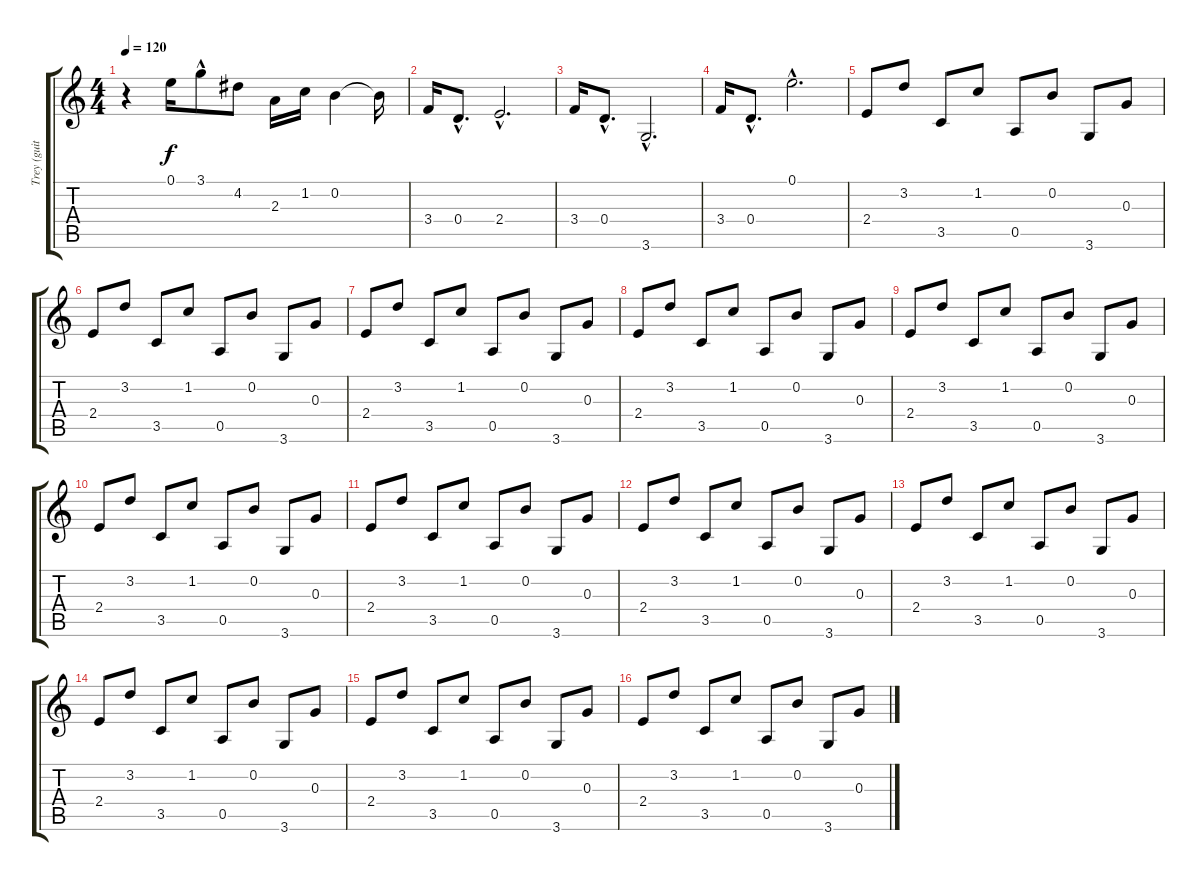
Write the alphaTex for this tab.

\track ("Trey (guitar) lead singer" "Trey (guit") {instrument distortionguitar}
\staff {score tabs}
\tuning (E4 B3 G3 D3 A2 E2) {hide}
\ts (4 4)
\tempo 120
\clef g2
\ks c
r.4{dy f instrument distortionguitar} 0.1.16 3.1{hac}.8 4.2.8 2.3.16 1.2.16 0.2.4 0.2{t}.16 |
3.4.16 0.4{hac}.8{d} 2.4{hac}.2{d} |
3.4.16 0.4{hac}.8{d} 3.6{hac}.2{d} |
3.4.16 0.4{hac}.8{d} 0.1{hac}.2{d} |
2.4.8 3.2.8 3.5.8 1.2.8 0.5.8 0.2.8 3.6.8 0.3.8 |
2.4.8 3.2.8 3.5.8 1.2.8 0.5.8 0.2.8 3.6.8 0.3.8 |
2.4.8 3.2.8 3.5.8 1.2.8 0.5.8 0.2.8 3.6.8 0.3.8 |
2.4.8 3.2.8 3.5.8 1.2.8 0.5.8 0.2.8 3.6.8 0.3.8 |
2.4.8 3.2.8 3.5.8 1.2.8 0.5.8 0.2.8 3.6.8 0.3.8 |
2.4.8 3.2.8 3.5.8 1.2.8 0.5.8 0.2.8 3.6.8 0.3.8 |
2.4.8 3.2.8 3.5.8 1.2.8 0.5.8 0.2.8 3.6.8 0.3.8 |
2.4.8 3.2.8 3.5.8 1.2.8 0.5.8 0.2.8 3.6.8 0.3.8 |
2.4.8 3.2.8 3.5.8 1.2.8 0.5.8 0.2.8 3.6.8 0.3.8 |
2.4.8 3.2.8 3.5.8 1.2.8 0.5.8 0.2.8 3.6.8 0.3.8 |
2.4.8 3.2.8 3.5.8 1.2.8 0.5.8 0.2.8 3.6.8 0.3.8 |
2.4.8 3.2.8 3.5.8 1.2.8 0.5.8 0.2.8 3.6.8 0.3.8
